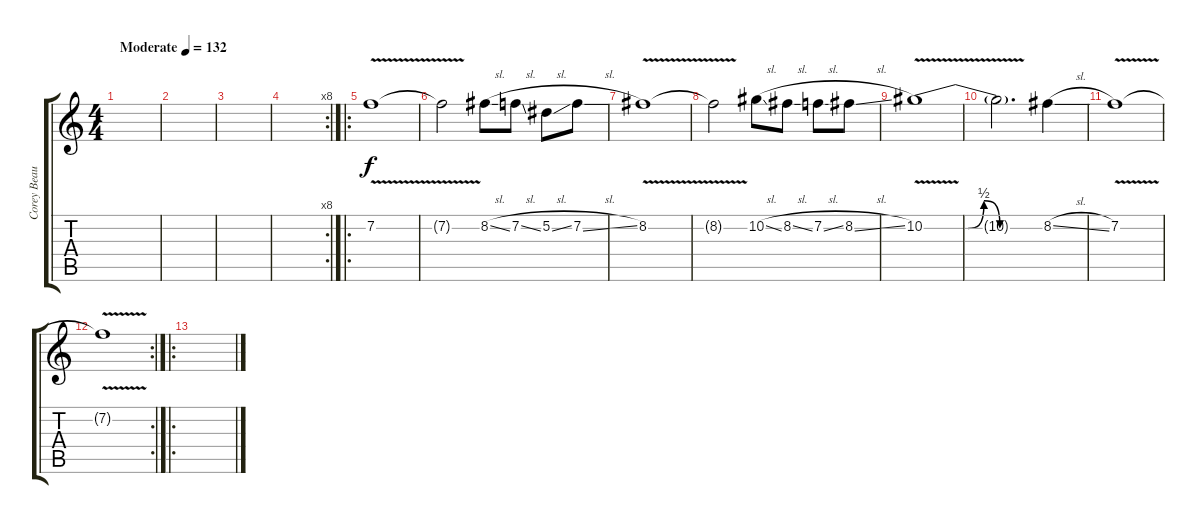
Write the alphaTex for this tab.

\track ("Corey Beaulieu" "Corey Beau") {instrument overdrivenguitar}
\staff {score tabs}
\tuning (Eb4 Bb3 Gb3 Db3 Ab2 Db2) {hide}
\ts (4 4)
\tempo (132 "Moderate")
\clef g2
\ks c
|
|
|
\rc 8
|
\ro
7.2{v}.1 |
7.2{t}.2 8.2{sl}.8 7.2{sl}.8 5.2{sl}.8 7.2{sl}.8 |
8.2{v}.1 |
8.2{t}.2 10.2{sl}.8 8.2{sl}.8 7.2{sl}.8 8.2{sl}.8 |
10.2{be (custom 0 0 22 0 30 2 38 0 60 0) v}.1 |
10.2{t}.2{d} 8.2{sl}.4 |
7.2{v}.1 |
\rc 2
7.2{t}.1 |
\ro
